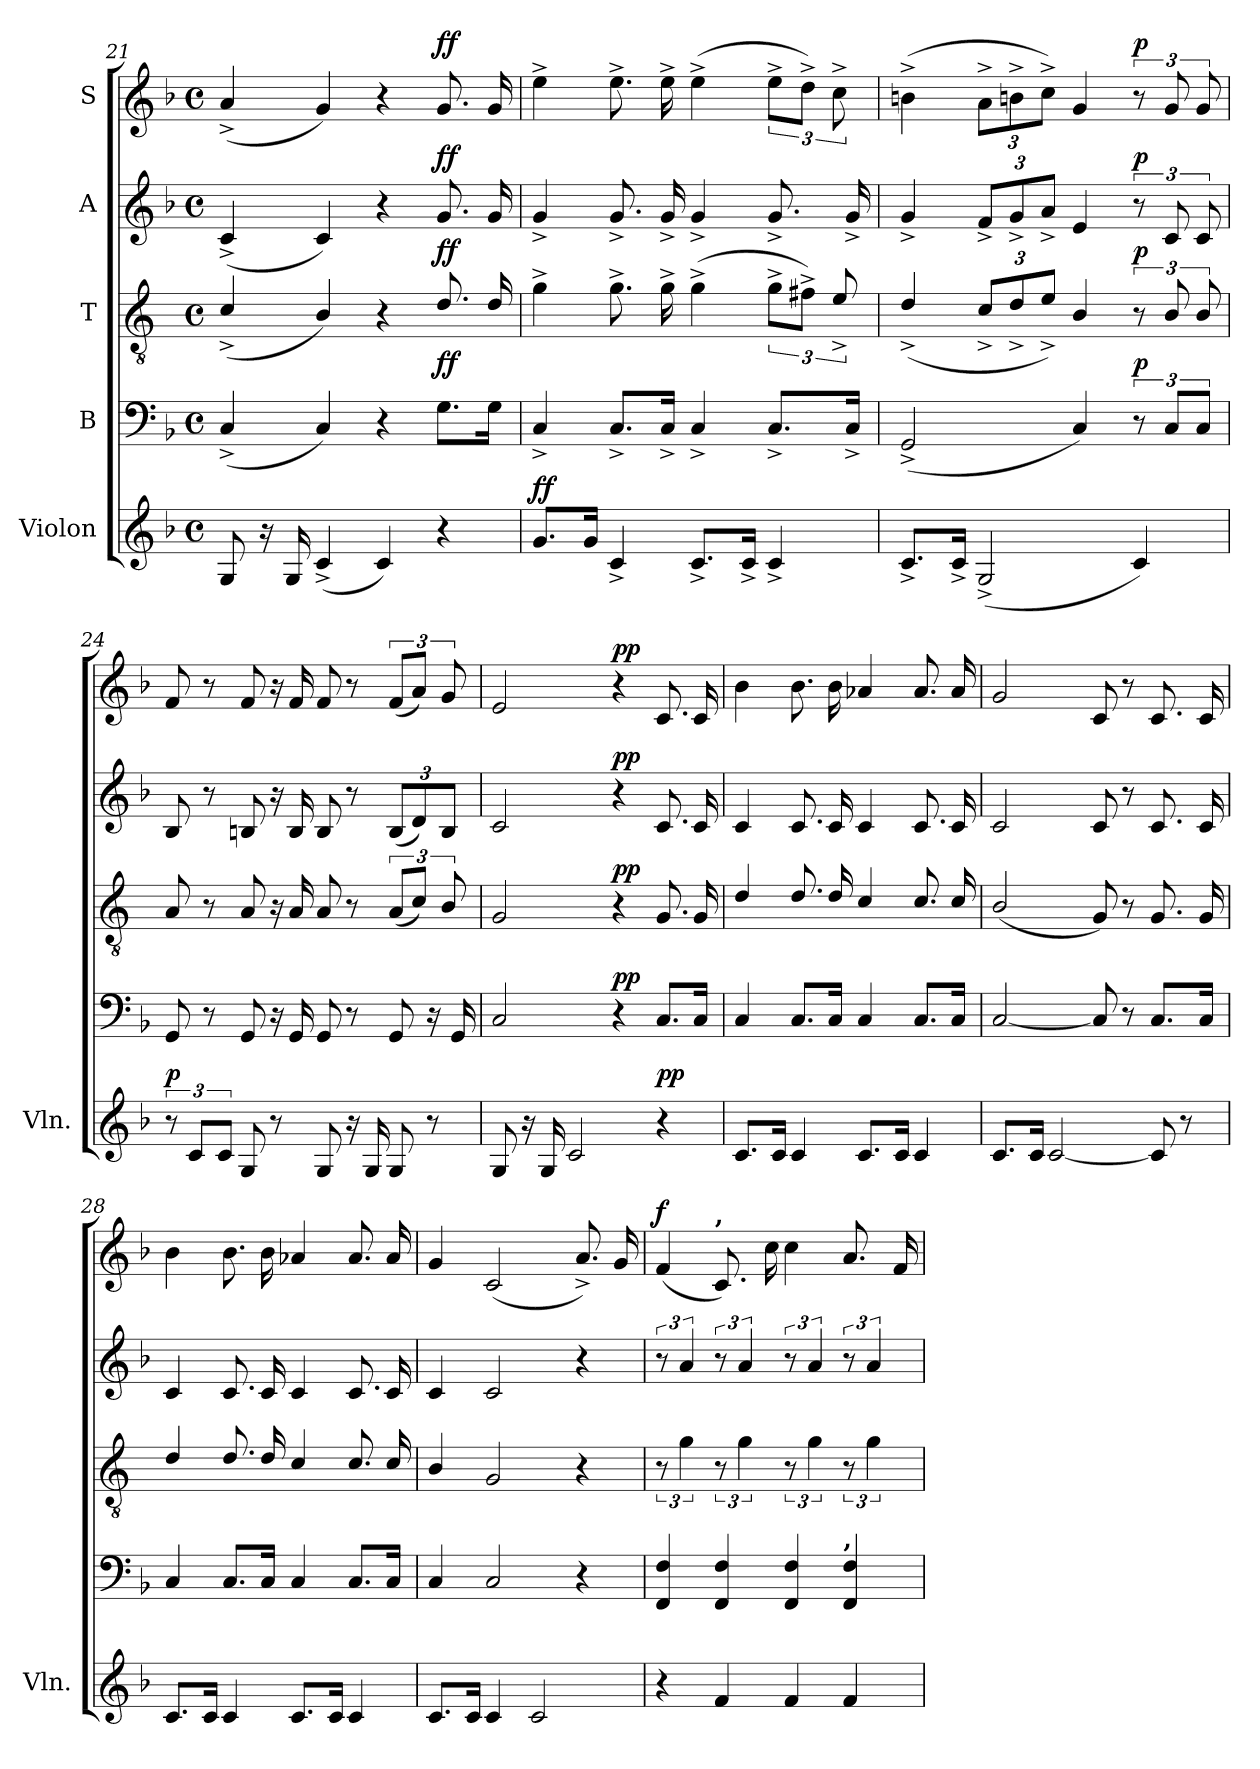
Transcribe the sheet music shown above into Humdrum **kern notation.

**kern	**dynam	**kern	**dynam	**kern	**dynam	**kern	**dynam	**kern	**dynam
*part5	*part5	*part4	*part4	*part3	*part3	*part2	*part2	*part1	*part1
*staff5	*staff5	*staff4	*staff4	*staff3	*staff3	*staff2	*staff2	*staff1	*staff1
*I"Violon	*	*I"B	*	*I"T	*	*I"A	*	*I"S	*
*I'Vln.	*	*	*	*	*	*	*	*	*
*clefG2	*	*clefF4	*	*clefGv2	*	*clefG2	*	*clefG2	*
*	*	*	*	*ITrd4c7	*	*	*	*	*
*k[b-]	*	*k[b-]	*	*k[b-]	*	*k[b-]	*	*k[b-]	*
*M4/4	*	*M4/4	*	*M4/4	*	*M4/4	*	*M4/4	*
*met(c)	*	*met(c)	*	*met(c)	*	*met(c)	*	*met(c)	*
=21	=21	=21	=21	=21	=21	=21	=21	=21	=21
8G/	.	(4C^/	.	(4F^/	.	(4c^/	.	(4a^/	.
16r	.	.	.	.	.	.	.	.	.
16G/	.	.	.	.	.	.	.	.	.
(4c^/	.	4C/)	.	4E/)	.	4c/)	.	4g/)	.
4c/)	.	4r	.	4r	.	4r	.	4r	.
!	!	!	!LO:DY:a	!	!LO:DY:a	!	!LO:DY:a	!	!LO:DY:a
4r	.	8.G\L	ff	8.G/	ff	8.g/	ff	8.g/	ff
.	.	16G\Jk	.	16G/	.	16g/	.	16g/	.
!!LO:PB:g=z
=22	=22	=22	=22	=22	=22	=22	=22	=22	=22
!	!LO:DY:a	!	!	!	!	!	!	!	!
8.g/L	ff	4C^/	.	4c^\	.	4g^/	.	4ee^\	.
16g/Jk	.	.	.	.	.	.	.	.	.
4c^/	.	8.C^/L	.	8.c^\	.	8.g^/	.	8.ee^\	.
.	.	16C^/Jk	.	16c^\	.	16g^/	.	16ee^\	.
8.c^/L	.	4C^/	.	(4c^\	.	4g^/	.	(4ee^\	.
16c^/Jk	.	.	.	.	.	.	.	.	.
4c^/	.	8.C^/L	.	12c^\L	.	8.g^/	.	12ee^\L	.
.	.	.	.	12Bn^\J)	.	.	.	12dd^\J)	.
.	.	.	.	12A^/	.	.	.	12cc^\	.
.	.	16C^/Jk	.	.	.	16g^/	.	.	.
=23	=23	=23	=23	=23	=23	=23	=23	=23	=23
8.c^/L	.	(2GG^/	.	(4G^/	.	4g^/	.	(4bn^\	.
16c^/Jk	.	.	.	.	.	.	.	.	.
*	*	*	*	*Xbrackettup	*	*Xbrackettup	*	*Xbrackettup	*
(2G^/	.	.	.	12F^/L	.	12f^/L	.	12a^\L	.
.	.	.	.	12G^/	.	12g^/	.	12bn^\	.
.	.	.	.	12A^/J)	.	12a^/J	.	12cc^\J)	.
.	.	4C/)	.	4E/	.	4e/	.	4g/	.
*	*	*	*	*brackettup	*	*brackettup	*	*brackettup	*
!	!	!	!LO:DY:a	!	!LO:DY:a	!	!LO:DY:a	!	!LO:DY:a
4c/)	.	12r	p	12r	p	12r	p	12r	p
.	.	12C/L	.	12E/	.	12c/	.	12g/	.
.	.	12C/J	.	12E/	.	12c/	.	12g/	.
=24	=24	=24	=24	=24	=24	=24	=24	=24	=24
!	!LO:DY:a	!	!	!	!	!	!	!	!
12r	p	8GG/	.	8D/	.	8B-/	.	8f/	.
12c/L	.	.	.	.	.	.	.	.	.
.	.	8r	.	8r	.	8r	.	8r	.
12c/J	.	.	.	.	.	.	.	.	.
8G/	.	8GG/	.	8D/	.	8Bn/	.	8f/	.
8r	.	16r	.	16r	.	16r	.	16r	.
.	.	16GG/	.	16D/	.	16B/	.	16f/	.
8G/	.	8GG/	.	8D/	.	8B/	.	8f/	.
16r	.	8r	.	8r	.	8r	.	8r	.
16G/	.	.	.	.	.	.	.	.	.
*	*	*	*	*	*	*Xbrackettup	*	*	*
8G/	.	8GG/	.	(12D/L	.	(12B/L	.	(12f/L	.
.	.	.	.	12F/J)	.	12d/)	.	12a/J)	.
8r	.	16r	.	.	.	.	.	.	.
.	.	.	.	12E/	.	12B/J	.	12g/	.
.	.	16GG/	.	.	.	.	.	.	.
!!LO:LB:g=z
=25	=25	=25	=25	=25	=25	=25	=25	=25	=25
8G/	.	2C/	.	2C/	.	2c/	.	2e/	.
16r	.	.	.	.	.	.	.	.	.
16G/	.	.	.	.	.	.	.	.	.
2c/	.	.	.	.	.	.	.	.	.
!	!	!	!LO:DY:a	!	!LO:DY:a	!	!LO:DY:a	!	!LO:DY:a
.	.	4r	pp	4r	pp	4r	pp	4r	pp
!	!LO:DY:a	!	!	!	!	!	!	!	!
4r	pp	8.C/L	.	8.C/	.	8.c/	.	8.c/	.
.	.	16C/Jk	.	16C/	.	16c/	.	16c/	.
=26	=26	=26	=26	=26	=26	=26	=26	=26	=26
8.c/L	.	4C/	.	4G/	.	4c/	.	4b-\	.
16c/Jk	.	.	.	.	.	.	.	.	.
4c/	.	8.C/L	.	8.G/	.	8.c/	.	8.b-\	.
.	.	16C/Jk	.	16G/	.	16c/	.	16b-\	.
8.c/L	.	4C/	.	4F/	.	4c/	.	4a-X/	.
16c/Jk	.	.	.	.	.	.	.	.	.
4c/	.	8.C/L	.	8.F/	.	8.c/	.	8.a-/	.
.	.	16C/Jk	.	16F/	.	16c/	.	16a-/	.
=27	=27	=27	=27	=27	=27	=27	=27	=27	=27
8.c/L	.	[2C/	.	(2E/	.	2c/	.	2g/	.
16c/Jk	.	.	.	.	.	.	.	.	.
[2c/	.	.	.	.	.	.	.	.	.
.	.	8C/]	.	8C/)	.	8c/	.	8c/	.
.	.	8r	.	8r	.	8r	.	8r	.
8c/]	.	8.C/L	.	8.C/	.	8.c/	.	8.c/	.
8r	.	.	.	.	.	.	.	.	.
.	.	16C/Jk	.	16C/	.	16c/	.	16c/	.
!!LO:LB:g=z
=28	=28	=28	=28	=28	=28	=28	=28	=28	=28
8.c/L	.	4C/	.	4G/	.	4c/	.	4b-\	.
16c/Jk	.	.	.	.	.	.	.	.	.
4c/	.	8.C/L	.	8.G/	.	8.c/	.	8.b-\	.
.	.	16C/Jk	.	16G/	.	16c/	.	16b-\	.
8.c/L	.	4C/	.	4F/	.	4c/	.	4a-X/	.
16c/Jk	.	.	.	.	.	.	.	.	.
4c/	.	8.C/L	.	8.F/	.	8.c/	.	8.a-/	.
.	.	16C/Jk	.	16F/	.	16c/	.	16a-/	.
=29	=29	=29	=29	=29	=29	=29	=29	=29	=29
8.c/L	.	4C/	.	4E/	.	4c/	.	4g/	.
16c/Jk	.	.	.	.	.	.	.	.	.
4c/	.	2C/	.	2C/	.	2c/	.	(2c/	.
2c/	.	.	.	.	.	.	.	.	.
.	.	4r	.	4r	.	4r	.	8.a^/)	.
.	.	.	.	.	.	.	.	16g/	.
=30	=30	=30	=30	=30	=30	=30	=30	=30	=30
*	*	*	*	*	*	*brackettup	*	*	*
!	!	!	!	!	!	!	!	!	!LO:DY:a
4r	.	4FF/ 4F/	.	12r	.	12r	.	(4f/	f
.	.	.	.	6c\	.	6a/	.	.	.
!	!	!	!	!	!	!	!	!LO:TX:a:B:t=,	!
4f/	.	4FF/ 4F/	.	12r	.	12r	.	8.c/)	.
.	.	.	.	6c\	.	6a/	.	.	.
.	.	.	.	.	.	.	.	16cc\	.
4f/	.	4FF/ 4F/	.	12r	.	12r	.	4cc\	.
.	.	.	.	6c\	.	6a/	.	.	.
!	!	!LO:TX:a:B:t=,	!	!	!	!	!	!	!
4f/	.	4FF/ 4F/	.	12r	.	12r	.	8.a/	.
.	.	.	.	6c\	.	6a/	.	.	.
.	.	.	.	.	.	.	.	16f/	.
=	=	=	=	=	=	=	=	=	=
*-	*-	*-	*-	*-	*-	*-	*-	*-	*-
